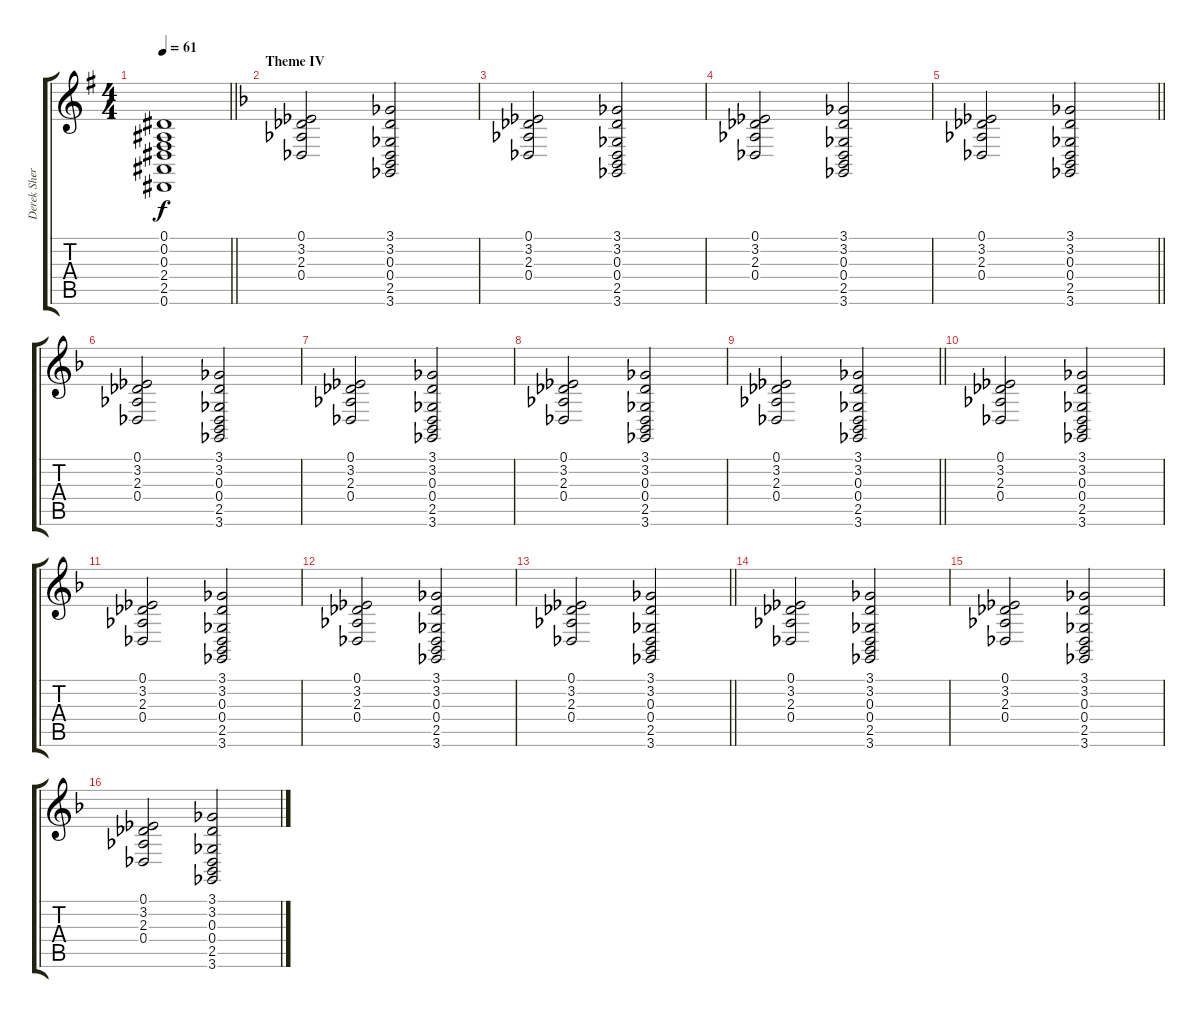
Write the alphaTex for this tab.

\track ("Derek Sherinian" "Derek Sher") {instrument stringensemble1}
\staff {score tabs}
\tuning (Eb4 Bb3 Gb3 Db3 Ab2 Eb2) {hide}
\ts (4 4)
\tempo 61
\clef g2
\barLineRight lightlight
\ks g
(0.1 0.2 0.3 2.4 2.5 0.6).1{dy f} |
\section ("" "Theme IV")
\ks f
(0.1 3.2 2.3 0.4).2 (3.1 3.2 0.3 0.4 2.5 3.6).2 |
(0.1 3.2 2.3 0.4).2 (3.1 3.2 0.3 0.4 2.5 3.6).2 |
(0.1 3.2 2.3 0.4).2 (3.1 3.2 0.3 0.4 2.5 3.6).2 |
\barLineRight lightlight
(0.1 3.2 2.3 0.4).2 (3.1 3.2 0.3 0.4 2.5 3.6).2 |
(0.1 3.2 2.3 0.4).2 (3.1 3.2 0.3 0.4 2.5 3.6).2 |
(0.1 3.2 2.3 0.4).2 (3.1 3.2 0.3 0.4 2.5 3.6).2 |
(0.1 3.2 2.3 0.4).2 (3.1 3.2 0.3 0.4 2.5 3.6).2 |
\barLineRight lightlight
(0.1 3.2 2.3 0.4).2 (3.1 3.2 0.3 0.4 2.5 3.6).2 |
(0.1 3.2 2.3 0.4).2 (3.1 3.2 0.3 0.4 2.5 3.6).2 |
(0.1 3.2 2.3 0.4).2 (3.1 3.2 0.3 0.4 2.5 3.6).2 |
(0.1 3.2 2.3 0.4).2 (3.1 3.2 0.3 0.4 2.5 3.6).2 |
\barLineRight lightlight
(0.1 3.2 2.3 0.4).2 (3.1 3.2 0.3 0.4 2.5 3.6).2 |
(0.1 3.2 2.3 0.4).2 (3.1 3.2 0.3 0.4 2.5 3.6).2 |
(0.1 3.2 2.3 0.4).2 (3.1 3.2 0.3 0.4 2.5 3.6).2 |
(0.1 3.2 2.3 0.4).2 (3.1 3.2 0.3 0.4 2.5 3.6).2
